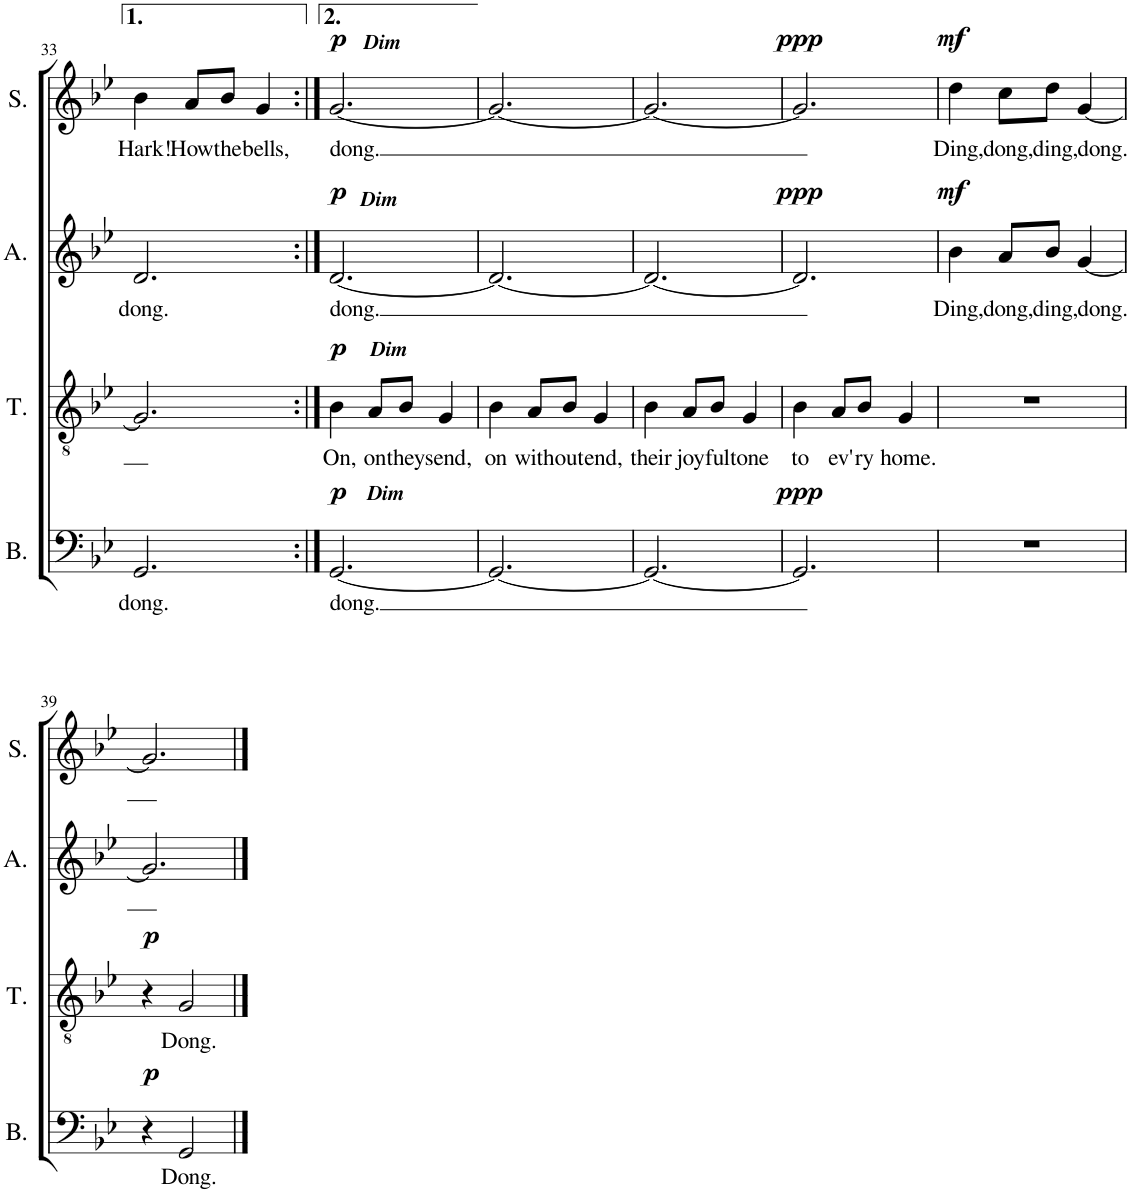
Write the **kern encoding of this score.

**kern	**text	**dynam	**kern	**text	**dynam	**kern	**text	**dynam	**kern	**text	**dynam
*part4	*part4	*part4	*part3	*part3	*part3	*part2	*part2	*part2	*part1	*part1	*part1
*staff4	*staff4	*staff4	*staff3	*staff3	*staff3	*staff2	*staff2	*staff2	*staff1	*staff1	*staff1
*I"Bass	*	*	*I"Tenor	*	*	*I"Alto	*	*	*I"Soprano	*	*
*I'B.	*	*	*I'T.	*	*	*I'A.	*	*	*I'S.	*	*
!!LO:PB:g=z
*clefF4	*	*	*clefGv2	*	*	*clefG2	*	*	*clefG2	*	*
*k[b-e-]	*	*	*k[b-e-]	*	*	*k[b-e-]	*	*	*k[b-e-]	*	*
*M3/4	*	*	*M3/4	*	*	*M3/4	*	*	*M3/4	*	*
=33	=33	=33	=33	=33	=33	=33	=33	=33	=33	=33	=33
!	!LO:LY:b	!	!	!	!	!	!LO:LY:b	!	!	!LO:LY:b	!
2.GG/	dong.	.	2.G/]	.	.	2.d/	dong.	.	4b-\	Hark!	.
!	!	!	!	!	!	!	!	!	!	!LO:LY:b	!
.	.	.	.	.	.	.	.	.	8a/L	How	.
!	!	!	!	!	!	!	!	!	!	!LO:LY:b	!
.	.	.	.	.	.	.	.	.	8b-/J	the	.
!	!	!	!	!	!	!	!	!	!	!LO:LY:b	!
.	.	.	.	.	.	.	.	.	4g/	bells,	.
=34:|!	=34:|!	=34:|!	=34:|!	=34:|!	=34:|!	=34:|!	=34:|!	=34:|!	=34:|!	=34:|!	=34:|!
!	!	!	!	!	!	!	!	!	!LO:TX:a:Bi:t=Dim	!	!
!	!	!	!	!	!	!LO:TX:a:Bi:t=Dim	!	!	!	!	!
!	!	!	!LO:TX:a:Bi:t=Dim	!	!	!	!	!	!	!	!
!LO:TX:a:Bi:t=Dim	!	!	!	!	!	!	!	!	!	!	!
!	!LO:LY:b	!LO:DY:a	!	!LO:LY:b	!LO:DY:a	!	!LO:LY:b	!LO:DY:a	!	!LO:LY:b	!LO:DY:a
[2.GG/	dong.	p	4B-\	On,	p	[2.d/	dong.	p	[2.g/	dong.	p
!	!	!	!	!LO:LY:b	!	!	!	!	!	!	!
.	.	.	8A/L	on	.	.	.	.	.	.	.
!	!	!	!	!LO:LY:b	!	!	!	!	!	!	!
.	.	.	8B-/J	they	.	.	.	.	.	.	.
!	!	!	!	!LO:LY:b	!	!	!	!	!	!	!
.	.	.	4G/	send,	.	.	.	.	.	.	.
=35	=35	=35	=35	=35	=35	=35	=35	=35	=35	=35	=35
!	!	!	!	!LO:LY:b	!	!	!	!	!	!	!
2.GG/_	.	.	4B-\	on	.	2.d/_	.	.	2.g/_	.	.
!	!	!	!	!LO:LY:b	!	!	!	!	!	!	!
.	.	.	8A/L	with-	.	.	.	.	.	.	.
!	!	!	!	!LO:LY:b	!	!	!	!	!	!	!
.	.	.	8B-/J	-out	.	.	.	.	.	.	.
!	!	!	!	!LO:LY:b	!	!	!	!	!	!	!
.	.	.	4G/	end,	.	.	.	.	.	.	.
=36	=36	=36	=36	=36	=36	=36	=36	=36	=36	=36	=36
!	!	!	!	!LO:LY:b	!	!	!	!	!	!	!
2.GG/_	.	.	4B-\	their	.	2.d/_	.	.	2.g/_	.	.
!	!	!	!	!LO:LY:b	!	!	!	!	!	!	!
.	.	.	8A/L	joy-	.	.	.	.	.	.	.
!	!	!	!	!LO:LY:b	!	!	!	!	!	!	!
.	.	.	8B-/J	-ful	.	.	.	.	.	.	.
!	!	!	!	!LO:LY:b	!	!	!	!	!	!	!
.	.	.	4G/	tone	.	.	.	.	.	.	.
=37	=37	=37	=37	=37	=37	=37	=37	=37	=37	=37	=37
!	!	!LO:DY:a	!	!LO:LY:b	!	!	!	!LO:DY:a	!	!	!LO:DY:a
2.GG/]	.	ppp	4B-\	to	.	2.d/]	.	ppp	2.g/]	.	ppp
!	!	!	!	!LO:LY:b	!	!	!	!	!	!	!
.	.	.	8A/L	ev'-	.	.	.	.	.	.	.
!	!	!	!	!LO:LY:b	!	!	!	!	!	!	!
.	.	.	8B-/J	-ry	.	.	.	.	.	.	.
!	!	!	!	!LO:LY:b	!	!	!	!	!	!	!
.	.	.	4G/	home.	.	.	.	.	.	.	.
=38	=38	=38	=38	=38	=38	=38	=38	=38	=38	=38	=38
!	!	!	!	!	!	!	!LO:LY:b	!LO:DY:a	!	!LO:LY:b	!LO:DY:a
2.r	.	.	2.r	.	.	4b-\	Ding,	mf	4dd\	Ding,	mf
!	!	!	!	!	!	!	!LO:LY:b	!	!	!LO:LY:b	!
.	.	.	.	.	.	8a/L	dong,	.	8cc\L	dong,	.
!	!	!	!	!	!	!	!LO:LY:b	!	!	!LO:LY:b	!
.	.	.	.	.	.	8b-/J	ding,	.	8dd\J	ding,	.
!	!	!	!	!	!	!	!LO:LY:b	!	!	!LO:LY:b	!
.	.	.	.	.	.	[4g/	dong.	.	[4g/	dong.	.
!!LO:LB:g=z
=39	=39	=39	=39	=39	=39	=39	=39	=39	=39	=39	=39
!	!	!LO:DY:a	!	!	!LO:DY:a	!	!	!	!	!	!
4r	.	p	4r	.	p	2.g/]	.	.	2.g/]	.	.
!	!LO:LY:b	!	!	!LO:LY:b	!	!	!	!	!	!	!
2GG/	Dong.	.	2G/	Dong.	.	.	.	.	.	.	.
==	==	==	==	==	==	==	==	==	==	==	==
*-	*-	*-	*-	*-	*-	*-	*-	*-	*-	*-	*-
